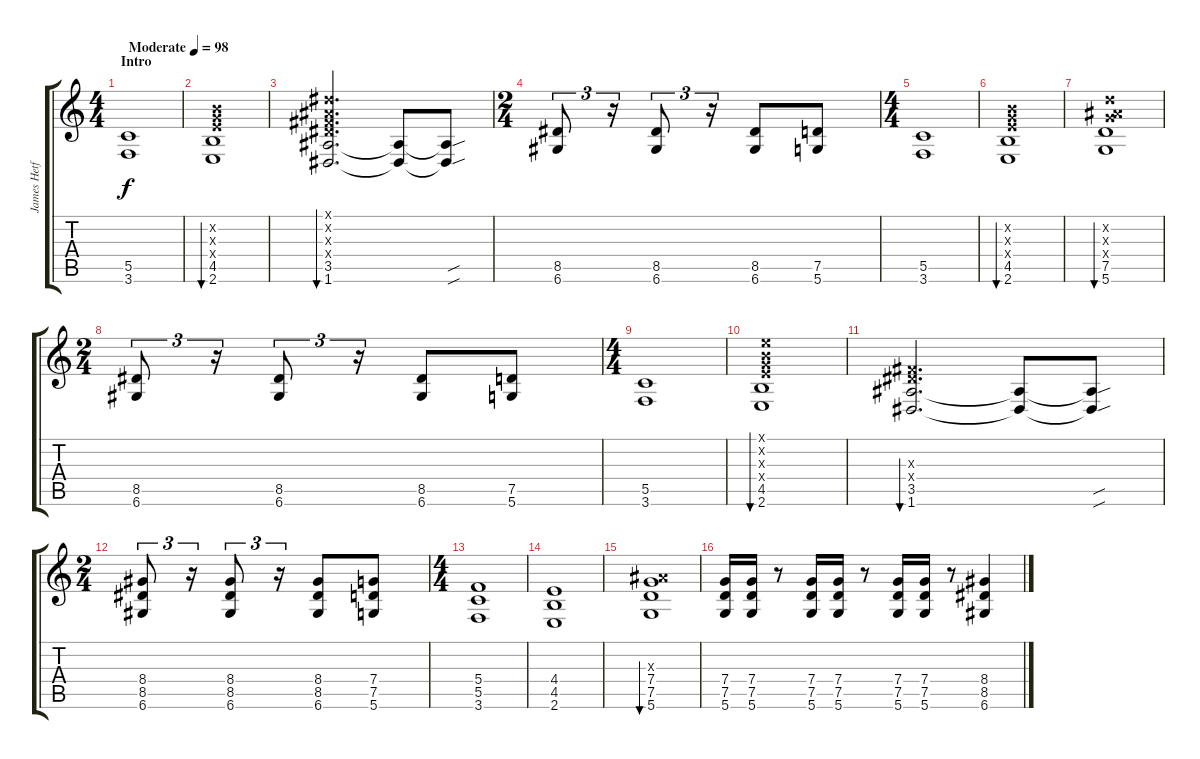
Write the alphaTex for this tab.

\track ("James Hetfield (Guitar Rhythm)" "James Hetf") {instrument distortionguitar}
\staff {score tabs}
\tuning (D4 A3 F3 C3 G2 D2) {hide}
\ts (4 4)
\section ("" "Intro")
\tempo (98 "Moderate")
\clef g2
\ks c
(5.5 3.6).1{dy f instrument distortionguitar} |
(2.2{x} 2.3{x} 4.4{x} 4.5 2.6).1{bu 60} |
(1.1{x} 1.2{x} 1.3{x} 3.4{x} 3.5 1.6).2{d bu 60} (3.5{t} 1.6{t}).8 (3.5{sou t} 1.6{sou t}).8 |
\ts (2 4)
(8.5 6.6).8{tu (3 2)} r.16{tu (3 2)} (8.5 6.6).8{tu (3 2)} r.16{tu (3 2)} (8.5 6.6).8 (7.5 5.6).8 |
\ts (4 4)
(5.5 3.6).1 |
(2.2{x} 2.3{x} 4.4{x} 4.5 2.6).1{bu 60} |
(5.2{x} 5.3{x} 7.4{x} 7.5 5.6).1{bu 60} |
\ts (2 4)
(8.5 6.6).8{tu (3 2)} r.16{tu (3 2)} (8.5 6.6).8{tu (3 2)} r.16{tu (3 2)} (8.5 6.6).8 (7.5 5.6).8 |
\ts (4 4)
(5.5 3.6).1 |
(2.1{x} 2.2{x} 2.3{x} 4.4{x} 4.5 2.6).1{bu 60} |
(1.3{x} 3.4{x} 3.5 1.6).2{d bu 60} (3.5{t} 1.6{t}).8 (3.5{sou t} 1.6{sou t}).8 |
\ts (2 4)
(8.4 8.5 6.6).8{tu (3 2)} r.16{tu (3 2)} (8.4 8.5 6.6).8{tu (3 2)} r.16{tu (3 2)} (8.4 8.5 6.6).8 (7.4 7.5 5.6).8 |
\ts (4 4)
(5.4 5.5 3.6).1 |
(4.4 4.5 2.6).1 |
(5.3{x} 7.4 7.5 5.6).1{bu 60} |
(7.4 7.5 5.6).16 (7.4 7.5 5.6).16 r.8 (7.4 7.5 5.6).16 (7.4 7.5 5.6).16 r.8 (7.4 7.5 5.6).16 (7.4 7.5 5.6).16 r.8 (8.4 8.5 6.6).4
